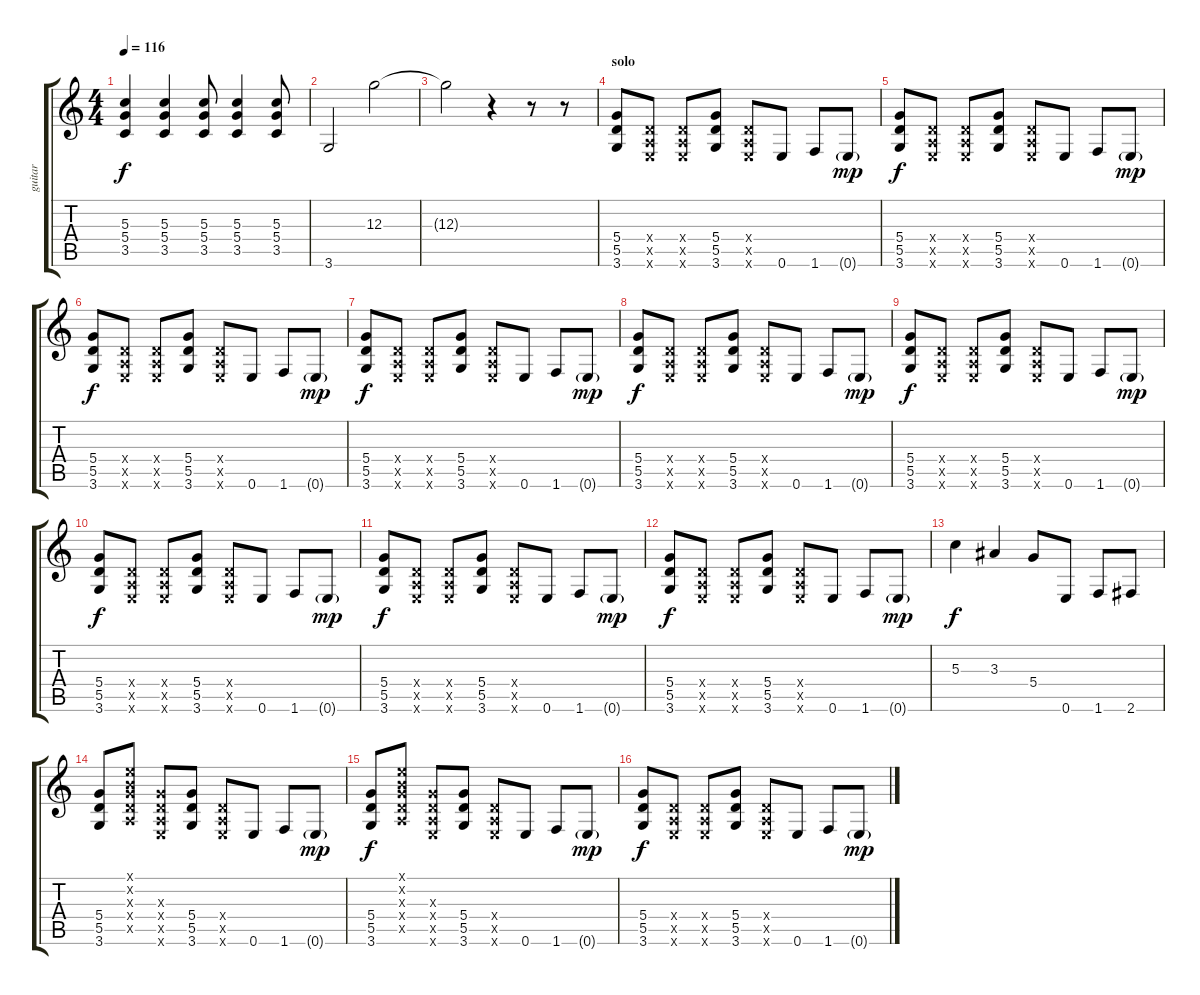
\track ("guitar" "guitar") {instrument distortionguitar}
\staff {score tabs}
\tuning (E4 B3 G3 D3 A2 E2) {hide}
\ts (4 4)
\tempo 116
\clef g2
\ks c
(5.3 5.4 3.5).4{dy f} (5.3 5.4 3.5).4 (5.3 5.4 3.5).8 (5.3 5.4 3.5).4 (5.3 5.4 3.5).8 |
3.6.2 12.3.2 |
12.3{t}.2 r.4 r.8 r.8 |
\section ("" "solo")
(5.4 5.5 3.6).8 (0.4{x} 0.5{x} 0.6{x}).8 (0.4{x} 0.5{x} 0.6{x}).8 (5.4 5.5 3.6).8 (0.4{x} 0.5{x} 0.6{x}).8 0.6.8 1.6.8 0.6{g}.8{dy mp} |
(5.4 5.5 3.6).8{dy f} (0.4{x} 0.5{x} 0.6{x}).8 (0.4{x} 0.5{x} 0.6{x}).8 (5.4 5.5 3.6).8 (0.4{x} 0.5{x} 0.6{x}).8 0.6.8 1.6.8 0.6{g}.8{dy mp} |
(5.4 5.5 3.6).8{dy f} (0.4{x} 0.5{x} 0.6{x}).8 (0.4{x} 0.5{x} 0.6{x}).8 (5.4 5.5 3.6).8 (0.4{x} 0.5{x} 0.6{x}).8 0.6.8 1.6.8 0.6{g}.8{dy mp} |
(5.4 5.5 3.6).8{dy f} (0.4{x} 0.5{x} 0.6{x}).8 (0.4{x} 0.5{x} 0.6{x}).8 (5.4 5.5 3.6).8 (0.4{x} 0.5{x} 0.6{x}).8 0.6.8 1.6.8 0.6{g}.8{dy mp} |
(5.4 5.5 3.6).8{dy f} (0.4{x} 0.5{x} 0.6{x}).8 (0.4{x} 0.5{x} 0.6{x}).8 (5.4 5.5 3.6).8 (0.4{x} 0.5{x} 0.6{x}).8 0.6.8 1.6.8 0.6{g}.8{dy mp} |
(5.4 5.5 3.6).8{dy f} (0.4{x} 0.5{x} 0.6{x}).8 (0.4{x} 0.5{x} 0.6{x}).8 (5.4 5.5 3.6).8 (0.4{x} 0.5{x} 0.6{x}).8 0.6.8 1.6.8 0.6{g}.8{dy mp} |
(5.4 5.5 3.6).8{dy f} (0.4{x} 0.5{x} 0.6{x}).8 (0.4{x} 0.5{x} 0.6{x}).8 (5.4 5.5 3.6).8 (0.4{x} 0.5{x} 0.6{x}).8 0.6.8 1.6.8 0.6{g}.8{dy mp} |
(5.4 5.5 3.6).8{dy f} (0.4{x} 0.5{x} 0.6{x}).8 (0.4{x} 0.5{x} 0.6{x}).8 (5.4 5.5 3.6).8 (0.4{x} 0.5{x} 0.6{x}).8 0.6.8 1.6.8 0.6{g}.8{dy mp} |
(5.4 5.5 3.6).8{dy f} (0.4{x} 0.5{x} 0.6{x}).8 (0.4{x} 0.5{x} 0.6{x}).8 (5.4 5.5 3.6).8 (0.4{x} 0.5{x} 0.6{x}).8 0.6.8 1.6.8 0.6{g}.8{dy mp} |
5.3.4{dy f} 3.3.4 5.4.8 0.6.8 1.6.8 2.6.8 |
(5.4 5.5 3.6).8 (0.1{x} 0.2{x} 0.3{x} 0.4{x} 0.5{x}).8 (0.3{x} 0.4{x} 0.5{x} 0.6{x}).8 (5.4 5.5 3.6).8 (0.4{x} 0.5{x} 0.6{x}).8 0.6.8 1.6.8 0.6{g}.8{dy mp} |
(5.4 5.5 3.6).8{dy f} (0.1{x} 0.2{x} 0.3{x} 0.4{x} 0.5{x}).8 (0.3{x} 0.4{x} 0.5{x} 0.6{x}).8 (5.4 5.5 3.6).8 (0.4{x} 0.5{x} 0.6{x}).8 0.6.8 1.6.8 0.6{g}.8{dy mp} |
(5.4 5.5 3.6).8{dy f} (0.4{x} 0.5{x} 0.6{x}).8 (0.4{x} 0.5{x} 0.6{x}).8 (5.4 5.5 3.6).8 (0.4{x} 0.5{x} 0.6{x}).8 0.6.8 1.6.8 0.6{g}.8{dy mp}
